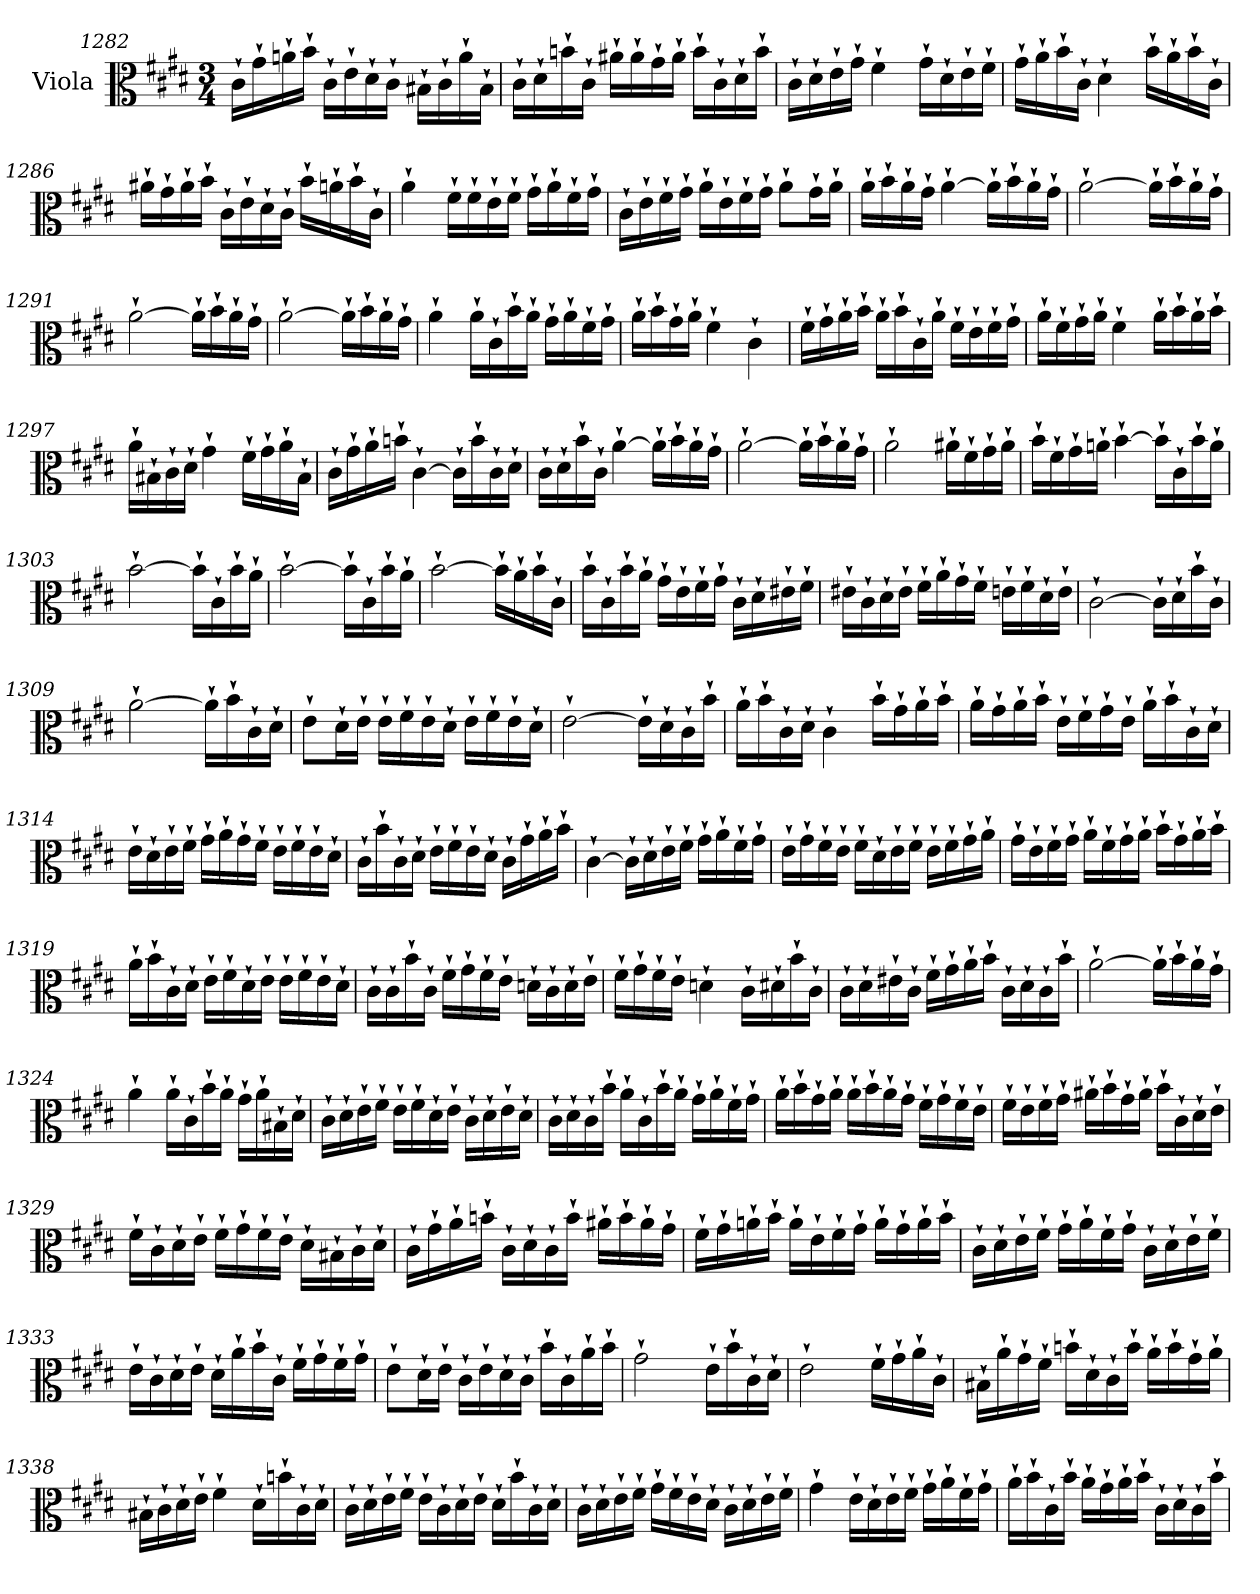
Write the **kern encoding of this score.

**kern
*part1
*staff1
*I"Viola
*I'Vla.
!!LO:PB:g=z
*clefC3
*k[f#c#g#d#]
*E:
*M3/4
=1282
16c#`\LL
16g#`\
16an`\
16b`\JJ
16c#`\LL
16e`\
16d#`\
16c#`\JJ
16B#X`\LL
16c#`\
16a`\
16B#`\JJ
=1283
16c#`\LL
16d#`\
16bn`\
16c#`\JJ
16a#X`\LL
16a#`\
16g#`\
16a#`\JJ
16b`\LL
16c#`\
16d#`\
16b`\JJ
=1284
16c#`\LL
16d#`\
16e`\
16g#`\JJ
4f#`\
16g#`\LL
16d#`\
16e`\
16f#`\JJ
!!LO:LB:g=z
=1285
16g#`\LL
16a`\
16b`\
16c#`\JJ
4d#`\
16b`\LL
16a`\
16b`\
16c#`\JJ
=1286
16a#X`\LL
16g#`\
16a#`\
16b`\JJ
16c#`\LL
16e`\
16d#`\
16c#`\JJ
16b`\LL
16an`\
16b`\
16c#`\JJ
=1287
4a`\
16f#`\LL
16f#`\
16e`\
16f#`\JJ
16g#`\LL
16a`\
16f#`\
16g#`\JJ
=1288
16c#`\LL
16e`\
16f#`\
16g#`\JJ
16a`\LL
16e`\
16f#`\
16g#`\JJ
8a`\L
16g#`\L
16a`\JJ
!!LO:LB:g=z
=1289
16a`\LL
16b`\
16a`\
16g#`\JJ
[4a`\
16a`\LL]
16b`\
16a`\
16g#`\JJ
=1290
[2a`\
16a`\LL]
16b`\
16a`\
16g#`\JJ
=1291
[2a`\
16a`\LL]
16b`\
16a`\
16g#`\JJ
=1292
[2a`\
16a`\LL]
16b`\
16a`\
16g#`\JJ
=1293
4a`\
16a`\LL
16c#`\
16b`\
16a`\JJ
16g#`\LL
16a`\
16f#`\
16g#`\JJ
!!LO:LB:g=z
=1294
16a`\LL
16b`\
16g#`\
16a`\JJ
4f#`\
4c#`\
=1295
16f#`\LL
16g#`\
16a`\
16b`\JJ
16a`\LL
16b`\
16c#`\
16a`\JJ
16f#`\LL
16e`\
16f#`\
16g#`\JJ
=1296
16a`\LL
16f#`\
16g#`\
16a`\JJ
4f#`\
16a`\LL
16b`\
16a`\
16b`\JJ
=1297
16a`\LL
16B#X`\
16c#`\
16d#`\JJ
4g#`\
16f#`\LL
16g#`\
16a`\
16B#`\JJ
!!LO:LB:g=z
=1298
16c#`\LL
16g#`\
16a`\
16bn`\JJ
[4c#`\
16c#`\LL]
16b`\
16c#`\
16d#`\JJ
=1299
16c#`\LL
16d#`\
16b`\
16c#`\JJ
[4a`\
16a`\LL]
16b`\
16a`\
16g#`\JJ
=1300
[2a`\
16a`\LL]
16b`\
16a`\
16g#`\JJ
=1301
2a`\
16a#X`\LL
16f#`\
16g#`\
16a#`\JJ
!!LO:LB:g=z
=1302
16b`\LL
16f#`\
16g#`\
16an`\JJ
[4b`\
16b`\LL]
16c#`\
16b`\
16a`\JJ
=1303
[2b`\
16b`\LL]
16c#`\
16b`\
16a`\JJ
=1304
[2b`\
16b`\LL]
16c#`\
16b`\
16a`\JJ
=1305
[2b`\
16b`\LL]
16a`\
16b`\
16c#`\JJ
!!LO:LB:g=z
=1306
16b`\LL
16c#`\
16b`\
16a`\JJ
16g#`\LL
16e`\
16f#`\
16g#`\JJ
16c#`\LL
16d#`\
16e#X`\
16f#`\JJ
=1307
16e#X`\LL
16c#`\
16d#`\
16e#`\JJ
16f#`\LL
16a`\
16g#`\
16f#`\JJ
16en`\LL
16f#`\
16d#`\
16e`\JJ
=1308
[2c#`\
16c#`\LL]
16d#`\
16b`\
16c#`\JJ
=1309
[2a`\
16a`\LL]
16b`\
16c#`\
16d#`\JJ
!!LO:LB:g=z
=1310
8e`\L
16d#`\L
16e`\JJ
16e`\LL
16f#`\
16e`\
16d#`\JJ
16e`\LL
16f#`\
16e`\
16d#`\JJ
=1311
[2e`\
16e`\LL]
16d#`\
16c#`\
16b`\JJ
=1312
16a`\LL
16b`\
16c#`\
16d#`\JJ
4c#`\
16b`\LL
16g#`\
16a`\
16b`\JJ
=1313
16a`\LL
16g#`\
16a`\
16b`\JJ
16e`\LL
16f#`\
16g#`\
16e`\JJ
16a`\LL
16b`\
16c#`\
16d#`\JJ
!!LO:LB:g=z
=1314
16e`\LL
16d#`\
16e`\
16f#`\JJ
16g#`\LL
16a`\
16g#`\
16f#`\JJ
16e`\LL
16f#`\
16e`\
16d#`\JJ
=1315
16c#`\LL
16b`\
16c#`\
16d#`\JJ
16e`\LL
16f#`\
16e`\
16d#`\JJ
16c#`\LL
16g#`\
16a`\
16b`\JJ
=1316
[4c#`\
16c#`\LL]
16d#`\
16e`\
16f#`\JJ
16g#`\LL
16a`\
16f#`\
16g#`\JJ
!!LO:LB:g=z
=1317
16e`\LL
16g#`\
16f#`\
16e`\JJ
16f#`\LL
16d#`\
16e`\
16f#`\JJ
16e`\LL
16f#`\
16g#`\
16a`\JJ
=1318
16g#`\LL
16e`\
16f#`\
16g#`\JJ
16a`\LL
16f#`\
16g#`\
16a`\JJ
16b`\LL
16g#`\
16a`\
16b`\JJ
=1319
16a`\LL
16b`\
16c#`\
16d#`\JJ
16e`\LL
16f#`\
16d#`\
16e`\JJ
16e`\LL
16f#`\
16e`\
16d#`\JJ
!!LO:PB:g=z
=1320
16c#`\LL
16c#`\
16b`\
16c#`\JJ
16f#`\LL
16g#`\
16f#`\
16e`\JJ
16dn`\LL
16c#`\
16d`\
16e`\JJ
=1321
16f#`\LL
16g#`\
16f#`\
16e`\JJ
4dn`\
16c#`\LL
16d#X`\
16b`\
16c#`\JJ
=1322
16c#`\LL
16d#`\
16e#X`\
16c#`\JJ
16f#`\LL
16g#`\
16a`\
16b`\JJ
16c#`\LL
16d#`\
16c#`\
16b`\JJ
=1323
[2a`\
16a`\LL]
16b`\
16a`\
16g#`\JJ
!!LO:LB:g=z
=1324
4a`\
16a`\LL
16c#`\
16b`\
16a`\JJ
16g#`\LL
16a`\
16B#X`\
16d#`\JJ
=1325
16c#`\LL
16d#`\
16e`\
16f#`\JJ
16e`\LL
16f#`\
16d#`\
16e`\JJ
16c#`\LL
16d#`\
16e`\
16d#`\JJ
=1326
16c#`\LL
16d#`\
16c#`\
16b`\JJ
16a`\LL
16c#`\
16b`\
16a`\JJ
16g#`\LL
16a`\
16f#`\
16g#`\JJ
!!LO:LB:g=z
=1327
16a`\LL
16b`\
16g#`\
16a`\JJ
16a`\LL
16b`\
16a`\
16g#`\JJ
16f#`\LL
16g#`\
16f#`\
16e`\JJ
=1328
16f#`\LL
16e`\
16f#`\
16g#`\JJ
16a#X`\LL
16b`\
16g#`\
16a#`\JJ
16b`\LL
16c#`\
16d#`\
16e`\JJ
=1329
16f#`\LL
16c#`\
16d#`\
16e`\JJ
16f#`\LL
16g#`\
16f#`\
16e`\JJ
16d#`\LL
16B#X`\
16c#`\
16d#`\JJ
!!LO:LB:g=z
=1330
16c#`\LL
16g#`\
16a`\
16bn`\JJ
16c#`\LL
16d#`\
16c#`\
16b`\JJ
16a#X`\LL
16b`\
16a#`\
16g#`\JJ
=1331
16f#`\LL
16g#`\
16an`\
16b`\JJ
16a`\LL
16e`\
16f#`\
16g#`\JJ
16a`\LL
16g#`\
16a`\
16b`\JJ
=1332
16c#`\LL
16d#`\
16e`\
16f#`\JJ
16g#`\LL
16a`\
16f#`\
16g#`\JJ
16c#`\LL
16d#`\
16e`\
16f#`\JJ
!!LO:LB:g=z
=1333
16e`\LL
16c#`\
16d#`\
16e`\JJ
16d#`\LL
16a`\
16b`\
16c#`\JJ
16f#`\LL
16g#`\
16f#`\
16g#`\JJ
=1334
8e`\L
16d#`\L
16e`\JJ
16c#`\LL
16e`\
16d#`\
16c#`\JJ
16b`\LL
16c#`\
16a`\
16b`\JJ
=1335
2g#`\
16e`\LL
16b`\
16c#`\
16d#`\JJ
=1336
2e`\
16f#`\LL
16g#`\
16a`\
16c#`\JJ
!!LO:LB:g=z
=1337
16B#X`\LL
16a`\
16g#`\
16f#`\JJ
16bn`\LL
16d#`\
16c#`\
16b`\JJ
16a`\LL
16b`\
16g#`\
16a`\JJ
=1338
16B#X`\LL
16c#`\
16d#`\
16e`\JJ
4f#`\
16d#`\LL
16bn`\
16c#`\
16d#`\JJ
=1339
16c#`\LL
16d#`\
16e`\
16f#`\JJ
16e`\LL
16c#`\
16d#`\
16e`\JJ
16d#`\LL
16b`\
16c#`\
16d#`\JJ
!!LO:LB:g=z
=1340
16c#`\LL
16d#`\
16e`\
16f#`\JJ
16g#`\LL
16f#`\
16e`\
16d#`\JJ
16c#`\LL
16d#`\
16e`\
16f#`\JJ
=1341
4g#`\
16e`\LL
16d#`\
16e`\
16f#`\JJ
16g#`\LL
16a`\
16f#`\
16g#`\JJ
=1342
16a`\LL
16b`\
16c#`\
16b`\JJ
16a`\LL
16g#`\
16a`\
16b`\JJ
16c#`\LL
16d#`\
16c#`\
16b`\JJ
=
*-
